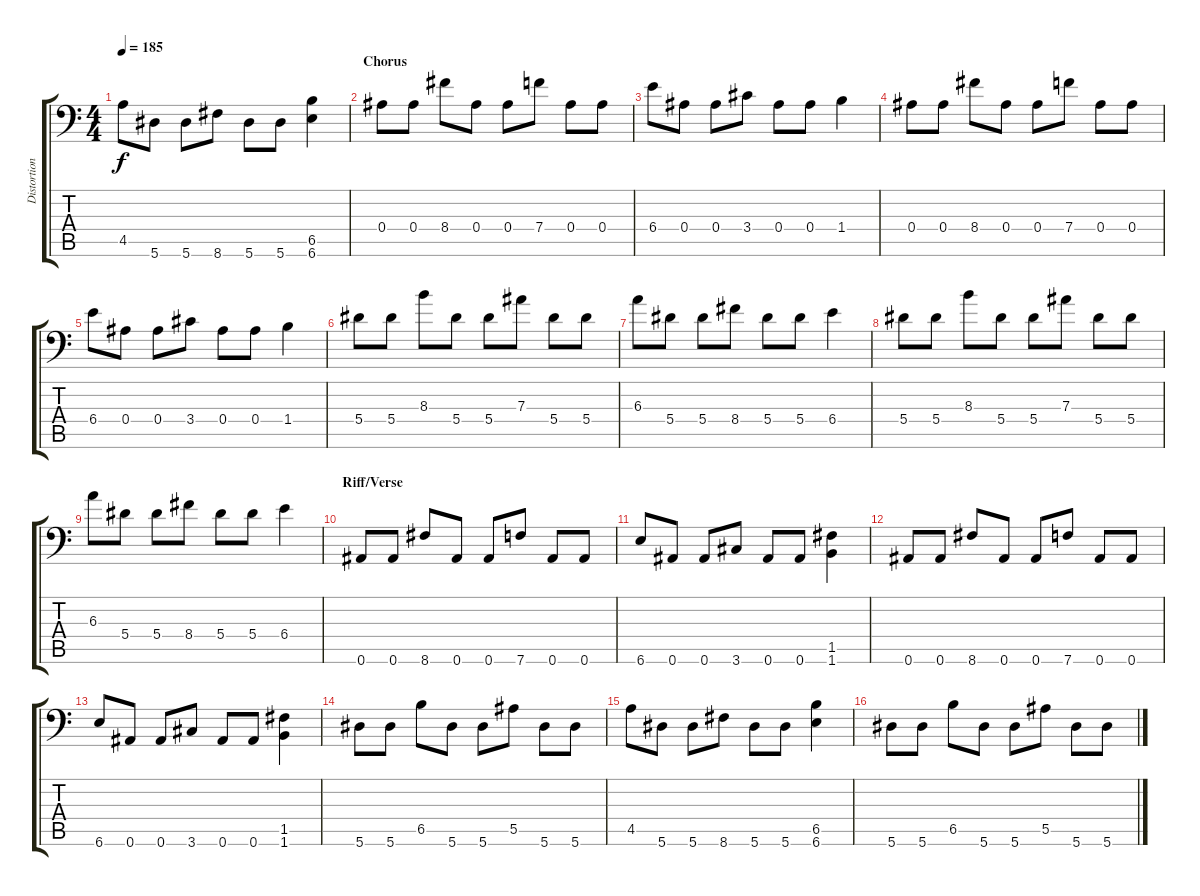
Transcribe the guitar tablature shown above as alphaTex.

\track ("Distortion Guitar" "Distortion") {instrument distortionguitar}
\staff {score tabs}
\tuning (C4 G3 Eb3 Bb2 F2 Bb1) {hide}
\ts (4 4)
\tempo 185
\clef f4
\ks c
4.5.8{dy f} 5.6.8 5.6.8 8.6.8 5.6.8 5.6.8 (6.5 6.6).4 |
\section ("" "Chorus")
0.4.8 0.4.8 8.4.8 0.4.8 0.4.8 7.4.8 0.4.8 0.4.8 |
6.4.8 0.4.8 0.4.8 3.4.8 0.4.8 0.4.8 1.4.4 |
0.4.8 0.4.8 8.4.8 0.4.8 0.4.8 7.4.8 0.4.8 0.4.8 |
6.4.8 0.4.8 0.4.8 3.4.8 0.4.8 0.4.8 1.4.4 |
5.4.8 5.4.8 8.3.8 5.4.8 5.4.8 7.3.8 5.4.8 5.4.8 |
6.3.8 5.4.8 5.4.8 8.4.8 5.4.8 5.4.8 6.4.4 |
5.4.8 5.4.8 8.3.8 5.4.8 5.4.8 7.3.8 5.4.8 5.4.8 |
6.3.8 5.4.8 5.4.8 8.4.8 5.4.8 5.4.8 6.4.4 |
\section ("" "Riff/Verse")
0.6.8 0.6.8 8.6.8 0.6.8 0.6.8 7.6.8 0.6.8 0.6.8 |
6.6.8 0.6.8 0.6.8 3.6.8 0.6.8 0.6.8 (1.5 1.6).4 |
0.6.8 0.6.8 8.6.8 0.6.8 0.6.8 7.6.8 0.6.8 0.6.8 |
6.6.8 0.6.8 0.6.8 3.6.8 0.6.8 0.6.8 (1.5 1.6).4 |
5.6.8 5.6.8 6.5.8 5.6.8 5.6.8 5.5.8 5.6.8 5.6.8 |
4.5.8 5.6.8 5.6.8 8.6.8 5.6.8 5.6.8 (6.5 6.6).4 |
5.6.8 5.6.8 6.5.8 5.6.8 5.6.8 5.5.8 5.6.8 5.6.8
